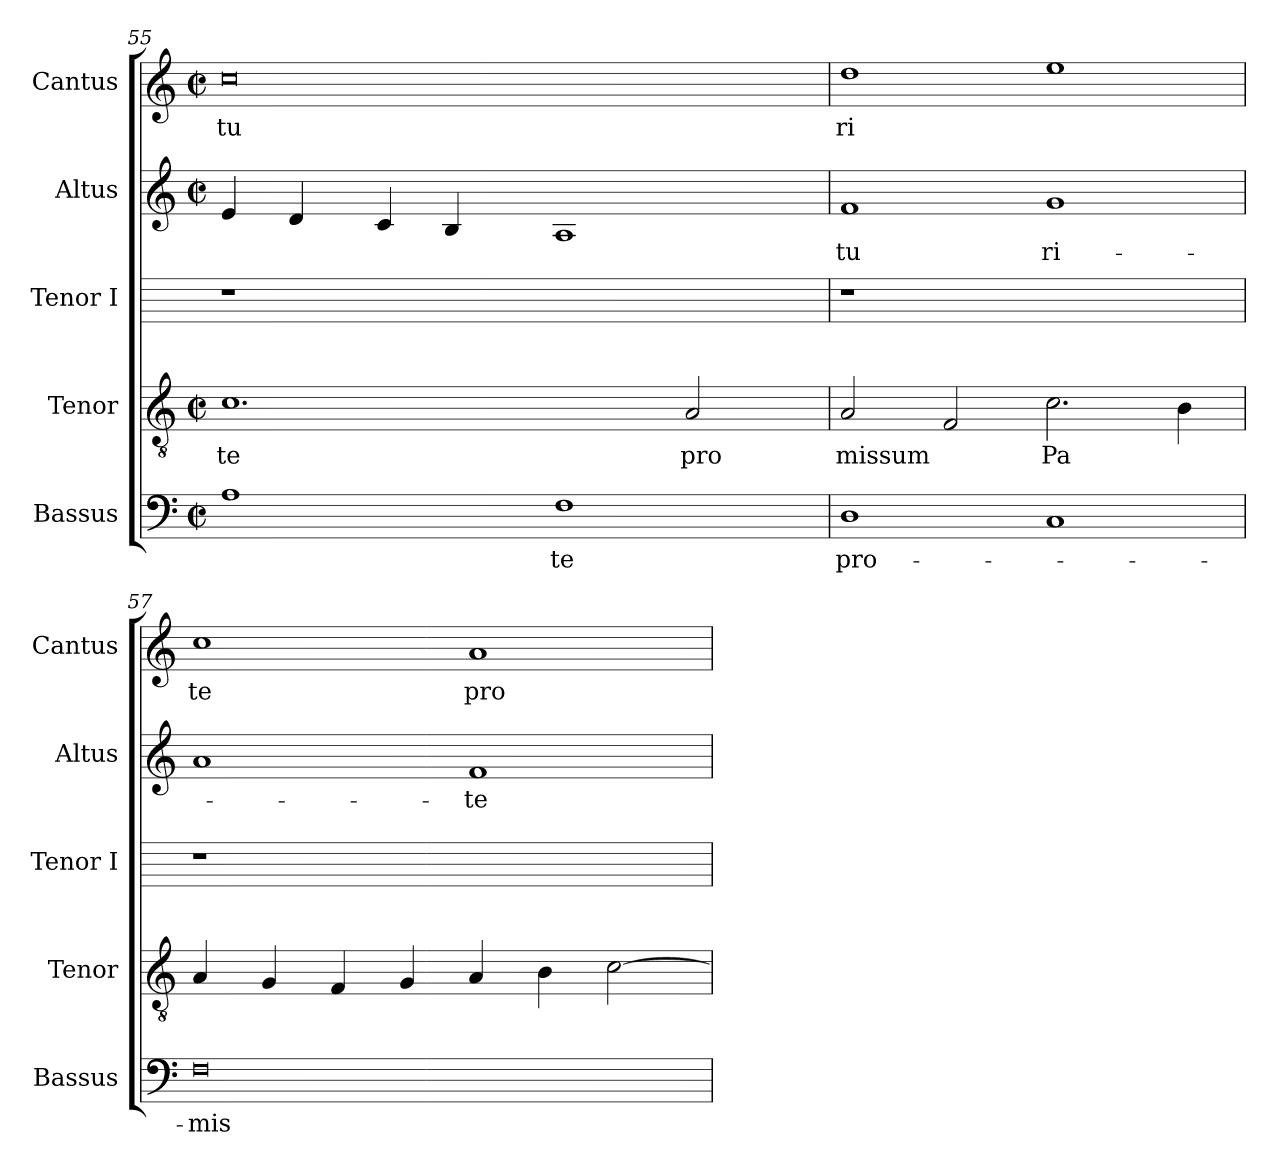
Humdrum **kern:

**kern	**text	**kern	**text	**kern	**kern	**text	**kern	**text
*part5	*part5	*part4	*part4	*part3	*part2	*part2	*part1	*part1
*staff5	*staff5	*staff4	*staff4	*staff3	*staff2	*staff2	*staff1	*staff1
*I"Bassus	*	*I"Tenor	*	*I"Tenor I	*I"Altus	*	*I"Cantus	*
*I'Bassus	*	*I'Tenor	*	*I'Tenor I	*I'Altus	*	*I'Cantus	*
!!LO:LB:g=z
*clefF4	*	*clefGv2	*	*	*clefG2	*	*clefG2	*
*M2/2	*	*M2/2	*	*	*M2/2	*	*M2/2	*
*met(c|)	*	*met(c|)	*	*	*met(c|)	*	*met(c|)	*
=55	=55	=55	=55	=55	=55	=55	=55	=55
!	!	!	!LO:LY:b:cj	!	!	!	!	!LO:LY:b:cj
*^	*	*	*	*	*^	*	*	*
1A	4.ryy	.	1.c	te	1r	4e/	2ryy	.	0cc	tu
.	.	.	.	.	.	4d/	.	.	.	.
.	1ryy	.	.	.	.	.	.	.	.	.
.	.	.	.	.	.	4c/	4ryy	.	.	.
.	.	.	.	.	.	4B/	8ryy	.	.	.
.	.	.	.	.	.	.	16ryy	.	.	.
.	.	.	.	.	.	.	64ryy	.	.	.
.	.	.	.	.	.	.	1ryy	.	.	.
!	!	!LO:LY:b:cj	!	!	!	!	!	!	!	!
1F	.	te	.	.	1ryy	1A	.	.	.	.
.	2ryy	.	.	.	.	.	.	.	.	.
!	!	!	!	!LO:LY:b:cj	!	!	!	!	!	!
.	.	.	2A/	pro	.	.	.	.	.	.
.	8ryy	.	.	.	.	.	.	.	.	.
.	.	.	.	.	.	.	32.ryy	.	.	.
=56	=56	=56	=56	=56	=56	=56	=56	=56	=56	=56
!	!	!LO:LY:b:cj	!	!LO:LY:b	!	!	!	!LO:LY:b:cj	!	!LO:LY:b:cj
*v	*v	*	*	*	*	*v	*v	*	*	*
1D	pro-	2A/	missum	1r	1f	tu	1dd	ri
.	.	2F/	.	.	.	.	.	.
!	!	!	!LO:LY:b	!	!	!LO:LY:b:cj	!	!
1C	.	2.c\	Pa	1ryy	1g	ri-	1ee	.
.	.	4B\	.	.	.	.	.	.
=57	=57	=57	=57	=57	=57	=57	=57	=57
!	!LO:LY:b:cj	!	!	!	!	!	!	!LO:LY:b:cj
0F	-mis-	4A/	.	1r	1a	.	1cc	te
.	.	4G/	.	.	.	.	.	.
.	.	4F/	.	.	.	.	.	.
.	.	4G/	.	.	.	.	.	.
!	!	!	!	!	!	!LO:LY:b:cj	!	!LO:LY:b:cj
.	.	4A/	.	1ryy	1f	-te	1a	pro
.	.	4B\	.	.	.	.	.	.
.	.	[>2c\	.	.	.	.	.	.
=	=	=	=	=	=	=	=	=
*-	*-	*-	*-	*-	*-	*-	*-	*-
